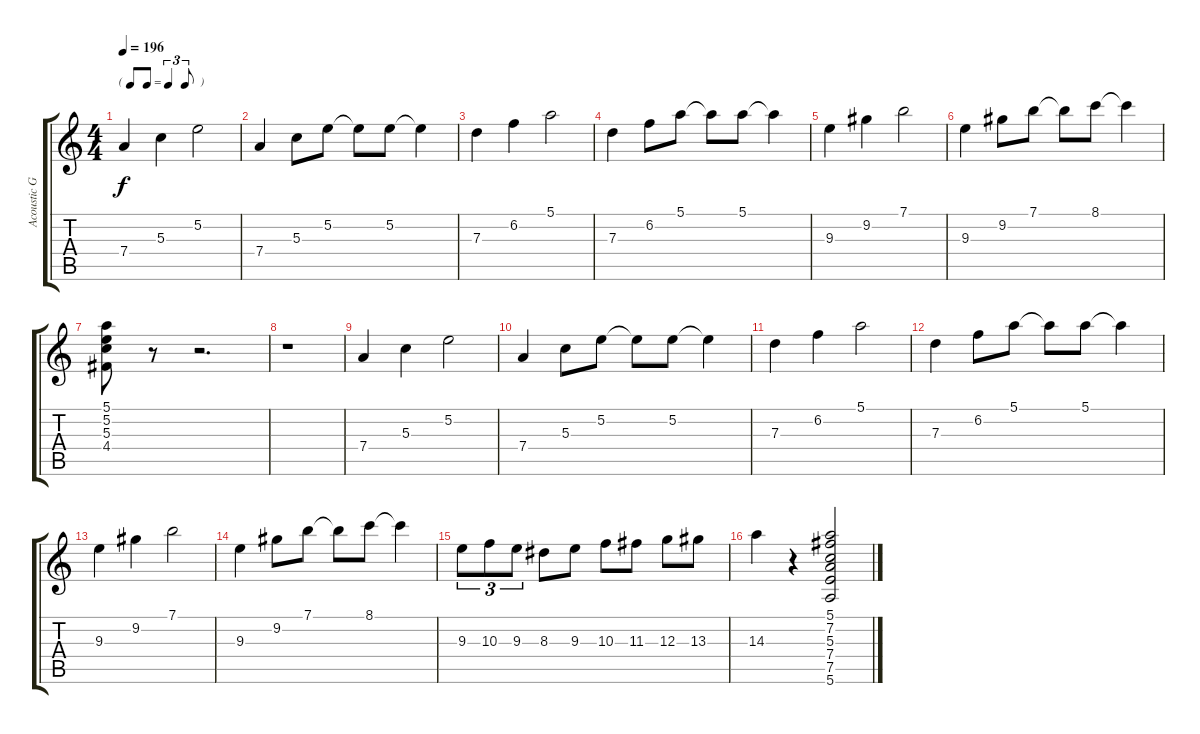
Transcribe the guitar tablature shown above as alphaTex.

\track ("Acoustic Guitar (Solo)" "Acoustic G") {instrument acousticguitarnylon}
\staff {score tabs}
\tuning (E4 B3 G3 D3 A2 E2) {hide}
\ts (4 4)
\tf triplet8th
\tempo 196
\clef g2
\ks c
7.4.4{dy f} 5.3.4 5.2.2 |
7.4.4 5.3.8 5.2.8 5.2{t}.8 5.2.8 5.2{t}.4 |
7.3.4 6.2.4 5.1.2 |
7.3.4 6.2.8 5.1.8 5.1{t}.8 5.1.8 5.1{t}.4 |
9.3.4 9.2.4 7.1.2 |
9.3.4 9.2.8 7.1.8 7.1{t}.8 8.1.8 8.1{t}.4 |
(5.1 5.2 5.3 4.4).8 r.8 r.2{d} |
r.1 |
7.4.4 5.3.4 5.2.2 |
7.4.4 5.3.8 5.2.8 5.2{t}.8 5.2.8 5.2{t}.4 |
7.3.4 6.2.4 5.1.2 |
7.3.4 6.2.8 5.1.8 5.1{t}.8 5.1.8 5.1{t}.4 |
9.3.4 9.2.4 7.1.2 |
9.3.4 9.2.8 7.1.8 7.1{t}.8 8.1.8 8.1{t}.4 |
9.3.8{tu (3 2)} 10.3.8{tu (3 2)} 9.3.8{tu (3 2)} 8.3.8 9.3.8 10.3.8 11.3.8 12.3.8 13.3.8 |
14.3.4 r.4 (5.1 7.2 5.3 7.4 7.5 5.6).2
